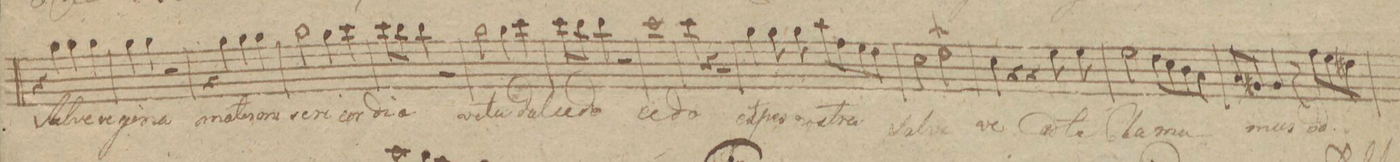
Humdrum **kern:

**kern	**text
*I"Canto	*
*clefC1	*
*k[f#c#g#]	*
*met(c)	*
*M4/4	*
4r	.
4ee\	Sal-
4ee\	-ve
4ee\	re-
=212	=212
4ee\	-gi-
4ee\	-na
2r	.
=213	=213
4r	.
4ee\	ma-
4ee\	-ter
4ee\	mi-
=214	=214
2ee\	-se-
4ee\	-ri-
4aa\	-cor-
=215	=215
8aa\L	-di-
8gg#\J	.
4gg#\	-ae
2r	.
=216	=216
2ee\	vi-
4ee\	-ta
4aa\	dul-
=217	=217
8aa\L	-ce-
8gg#\J	.
4gg#\	-do
2r	.
=218	=218
1aa\	ce-
=219	=219
4aa\	-do
4r	.
2r	.
=220	=220
4ee\	et
8ee\	spes
8ee\	.
8ff#\L	no-
8dd\	.
8cc#\	-stra
8b\J	.
=221	=221
2a\	sal-
2bT\	-ve
=222	=222
4a\	ve
4r	.
4r	.
8cc#\	Ad
8cc#\	te
=223	=223
2cc#\	Cla-
8b\L	-ma-
8a\	.
8g#\	.
8f#\J	.
=224	=224
8f#/L	.
8e#X/J	.
4e#/	-mus
8r	.
8dd\L	ad
8cc#\	.
8b#X\J	.
=225	=225
*-	*-
